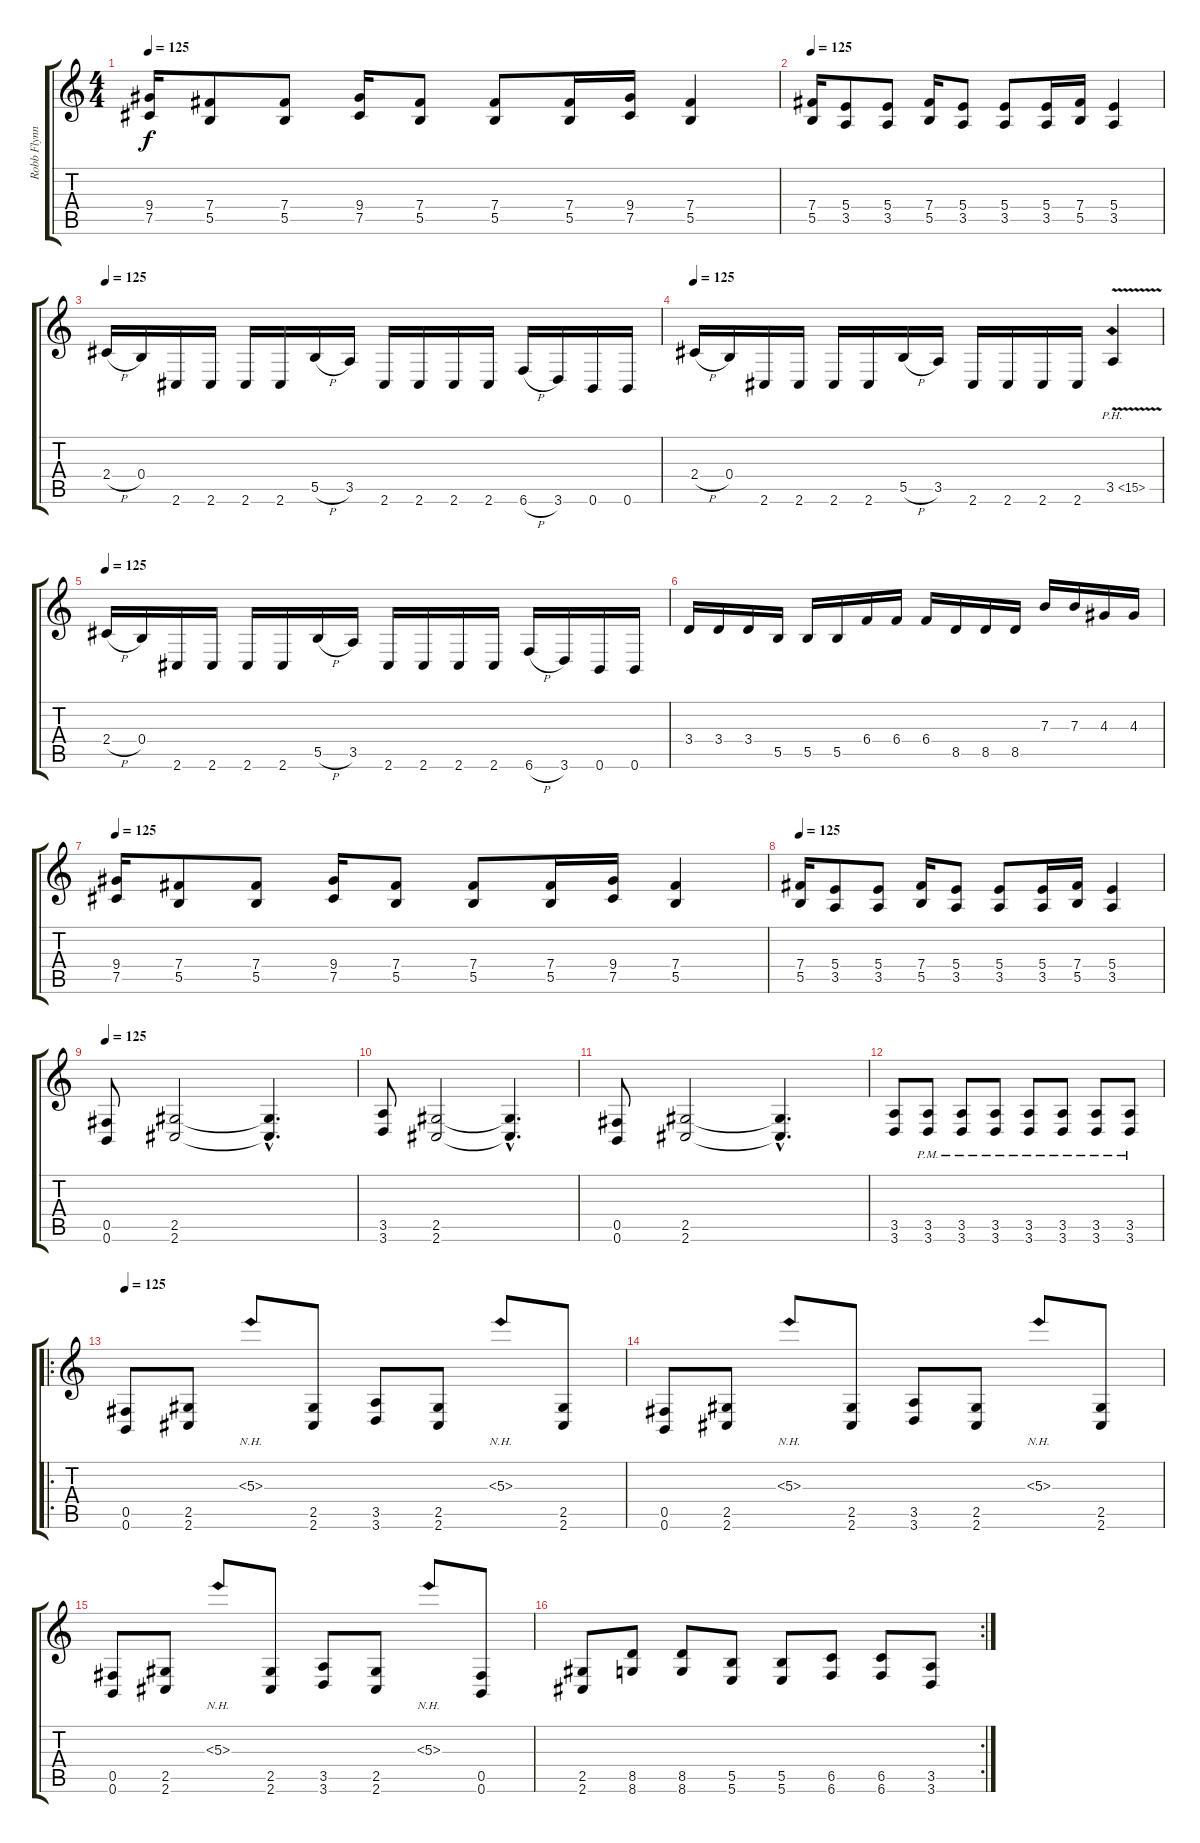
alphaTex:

\track ("Robb Flynn" "Robb Flynn") {instrument distortionguitar}
\staff {score tabs}
\tuning (Db4 Ab3 E3 B2 Gb2 B1) {hide}
\ts (4 4)
\tempo 125
\clef g2
\ks c
(9.4 7.5).16{dy f} (7.4 5.5).8 (7.4 5.5).8 (9.4 7.5).16 (7.4 5.5).8 (7.4 5.5).8 (7.4 5.5).16 (9.4 7.5).16 (7.4 5.5).4 |
\tempo 125
(7.4 5.5).16 (5.4 3.5).8 (5.4 3.5).8 (7.4 5.5).16 (5.4 3.5).8 (5.4 3.5).8 (5.4 3.5).16 (7.4 5.5).16 (5.4 3.5).4 |
\tempo 125
2.4{h}.16{volume 16 instrument distortionguitar} 0.4.16 2.6.16 2.6.16 2.6.16 2.6.16 5.5{h}.16 3.5.16 2.6.16 2.6.16 2.6.16 2.6.16 6.6{h}.16 3.6.16 0.6.16 0.6.16 |
\tempo 125
2.4{h}.16{volume 16 instrument distortionguitar} 0.4.16 2.6.16 2.6.16 2.6.16 2.6.16 5.5{h}.16 3.5.16 2.6.16 2.6.16 2.6.16 2.6.16 3.5{ph 12 v}.4 |
\tempo 125
2.4{h}.16{volume 16 instrument distortionguitar} 0.4.16 2.6.16 2.6.16 2.6.16 2.6.16 5.5{h}.16 3.5.16 2.6.16 2.6.16 2.6.16 2.6.16 6.6{h}.16 3.6.16 0.6.16 0.6.16 |
3.4.16 3.4.16 3.4.16 5.5.16 5.5.16 5.5.16 6.4.16 6.4.16 6.4.16 8.5.16 8.5.16 8.5.16 7.3.16 7.3.16 4.3.16 4.3.16 |
\tempo 125
(9.4 7.5).16 (7.4 5.5).8 (7.4 5.5).8 (9.4 7.5).16 (7.4 5.5).8 (7.4 5.5).8 (7.4 5.5).16 (9.4 7.5).16 (7.4 5.5).4 |
\tempo 125
(7.4 5.5).16 (5.4 3.5).8 (5.4 3.5).8 (7.4 5.5).16 (5.4 3.5).8 (5.4 3.5).8 (5.4 3.5).16 (7.4 5.5).16 (5.4 3.5).4 |
\tempo 125
(0.5 0.6).8 (2.5 2.6).2 (2.5{hac t} 2.6{hac t}).4{d} |
(3.5 3.6).8 (2.5 2.6).2 (2.5{hac t} 2.6{hac t}).4{d} |
(0.5 0.6).8 (2.5 2.6).2 (2.5{hac t} 2.6{hac t}).4{d} |
(3.5 3.6).8 (3.5{pm} 3.6{pm}).8 (3.5{pm} 3.6{pm}).8 (3.5{pm} 3.6{pm}).8 (3.5{pm} 3.6{pm}).8 (3.5{pm} 3.6{pm}).8 (3.5{pm} 3.6{pm}).8 (3.5{pm} 3.6{pm}).8 |
\ro
\tempo 125
(0.5 0.6).8 (2.5 2.6).8 5.3{nh}.8 (2.5 2.6).8 (3.5 3.6).8 (2.5 2.6).8 5.3{nh}.8 (2.5 2.6).8 |
(0.5 0.6).8 (2.5 2.6).8 5.3{nh}.8 (2.5 2.6).8 (3.5 3.6).8 (2.5 2.6).8 5.3{nh}.8 (2.5 2.6).8 |
(0.5 0.6).8 (2.5 2.6).8 5.3{nh}.8 (2.5 2.6).8 (3.5 3.6).8 (2.5 2.6).8 5.3{nh}.8 (0.5 0.6).8 |
\rc 2
(2.5 2.6).8 (8.5 8.6).8 (8.5 8.6).8 (5.5 5.6).8 (5.5 5.6).8 (6.5 6.6).8 (6.5 6.6).8 (3.5 3.6).8
